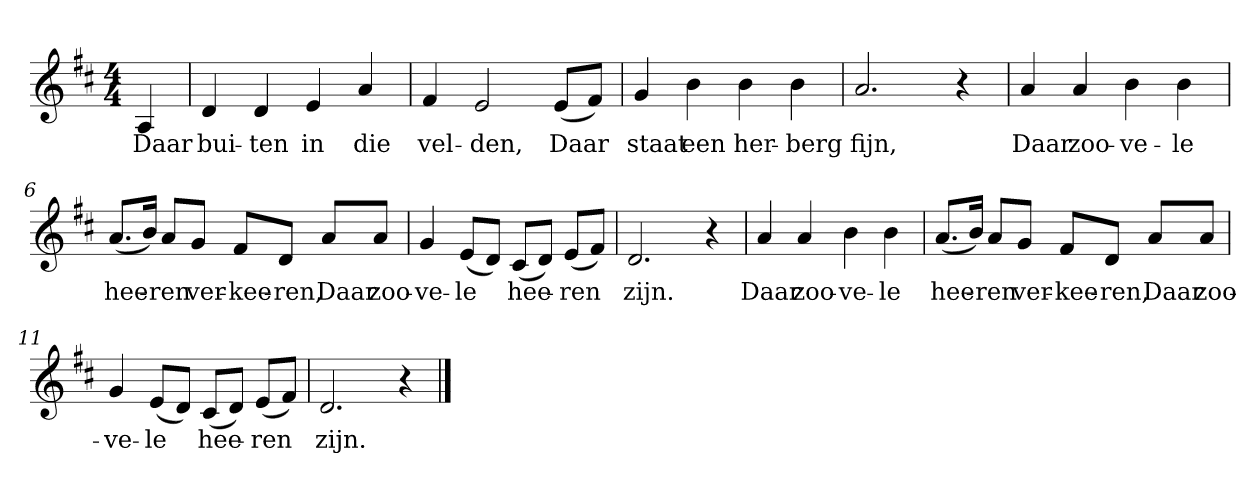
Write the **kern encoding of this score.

**kern	**text
*part1	*part1
*staff1	*staff1
*clefG2	*
*k[f#c#]	*
*D:	*
*M4/4	*
*MM120	*
=	=
4A	Daar
=1	=1
4d	bui-
4d	-ten
4e	in
4a	die
=2	=2
4f#	vel-
2e	-den,
(8e/L	Daar
8f#/J)	.
=3	=3
4g	staat
4b	een
4b	her-
4b	-berg
=4	=4
2.a	fijn,
4r	.
=5	=5
4a	Daar
4a	zoo-
4b	-ve-
4b	-le
=6	=6
(8.a/L	hee-
16b/Jk)	.
8a/L	-ren
8g/J	ver-
8f#/L	-kee-
8d/J	-ren,
8a/L	Daar
8a/J	zoo-
=7	=7
4g	-ve-
(8e/L	-le
8d/J)	.
(8c#/L	hee-
8d/J)	.
(8e/L	-ren
8f#/J)	.
=8	=8
2.d	zijn.
4r	.
=9	=9
4a	Daar
4a	zoo-
4b	-ve-
4b	-le
=10	=10
(8.a/L	hee-
16b/Jk)	.
8a/L	-ren
8g/J	ver-
8f#/L	-kee-
8d/J	-ren,
8a/L	Daar
8a/J	zoo-
=11	=11
4g	-ve-
(8e/L	-le
8d/J)	.
(8c#/L	hee-
8d/J)	.
(8e/L	-ren
8f#/J)	.
=12	=12
2.d	zijn.
4r	.
==	==
*-	*-
